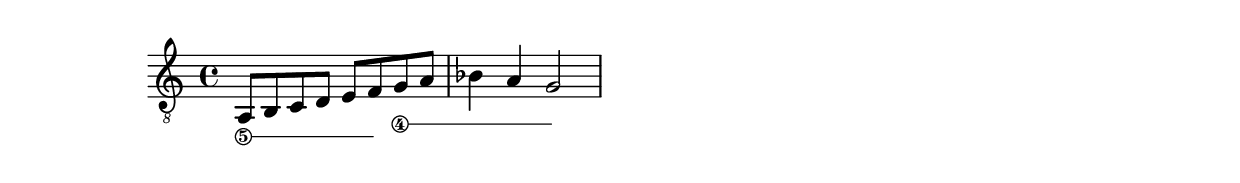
%% Do not edit this file; it is automatically
%% generated from LSR http://lsr.dsi.unimi.it
%% This file is in the public domain.
\version "2.13.39"

\header {
  lsrtags = "editorial-annotations, text, fretted-strings, tweaks-and-overrides"

  texidoc = "
Make an extender line for string number indications, showing that a
series of notes is supposed to be played all on the same string.

"
  doctitle = "String number extender lines"
} % begin verbatim

stringNumberSpanner =
#(define-music-function (parser location StringNumber) (string?)
  #{
    \override TextSpanner #'style = #'solid
    \override TextSpanner #'font-size = #-5
    \override TextSpanner #'(bound-details left stencil-align-dir-y) = #CENTER
    \override TextSpanner #'(bound-details left text) = \markup { \circle \number $StringNumber }
  #})


\relative c {
  \clef "treble_8"
  \stringNumberSpanner "5"
  \textSpannerDown
  a8\startTextSpan
  b c d e f\stopTextSpan
  \stringNumberSpanner "4"
  g\startTextSpan a
  bes4 a g2\stopTextSpan
}

